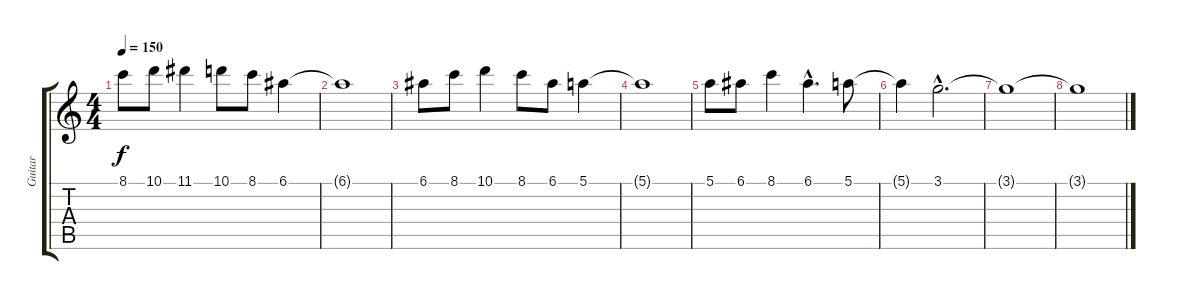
\track ("Guitar" "Guitar") {instrument distortionguitar}
\staff {score tabs}
\tuning (E4 B3 G3 D3 A2 E2) {hide}
\ts (4 4)
\tempo 150
\clef g2
\ks c
8.1.8{dy f} 10.1.8 11.1.4 10.1.8 8.1.8 6.1.4 |
6.1{t}.1 |
6.1.8 8.1.8 10.1.4 8.1.8 6.1.8 5.1.4 |
5.1{t}.1 |
5.1.8 6.1.8 8.1.4 6.1{hac}.4{d} 5.1.8 |
5.1{t}.4 3.1{hac}.2{d} |
3.1{t}.1 |
3.1{t}.1
